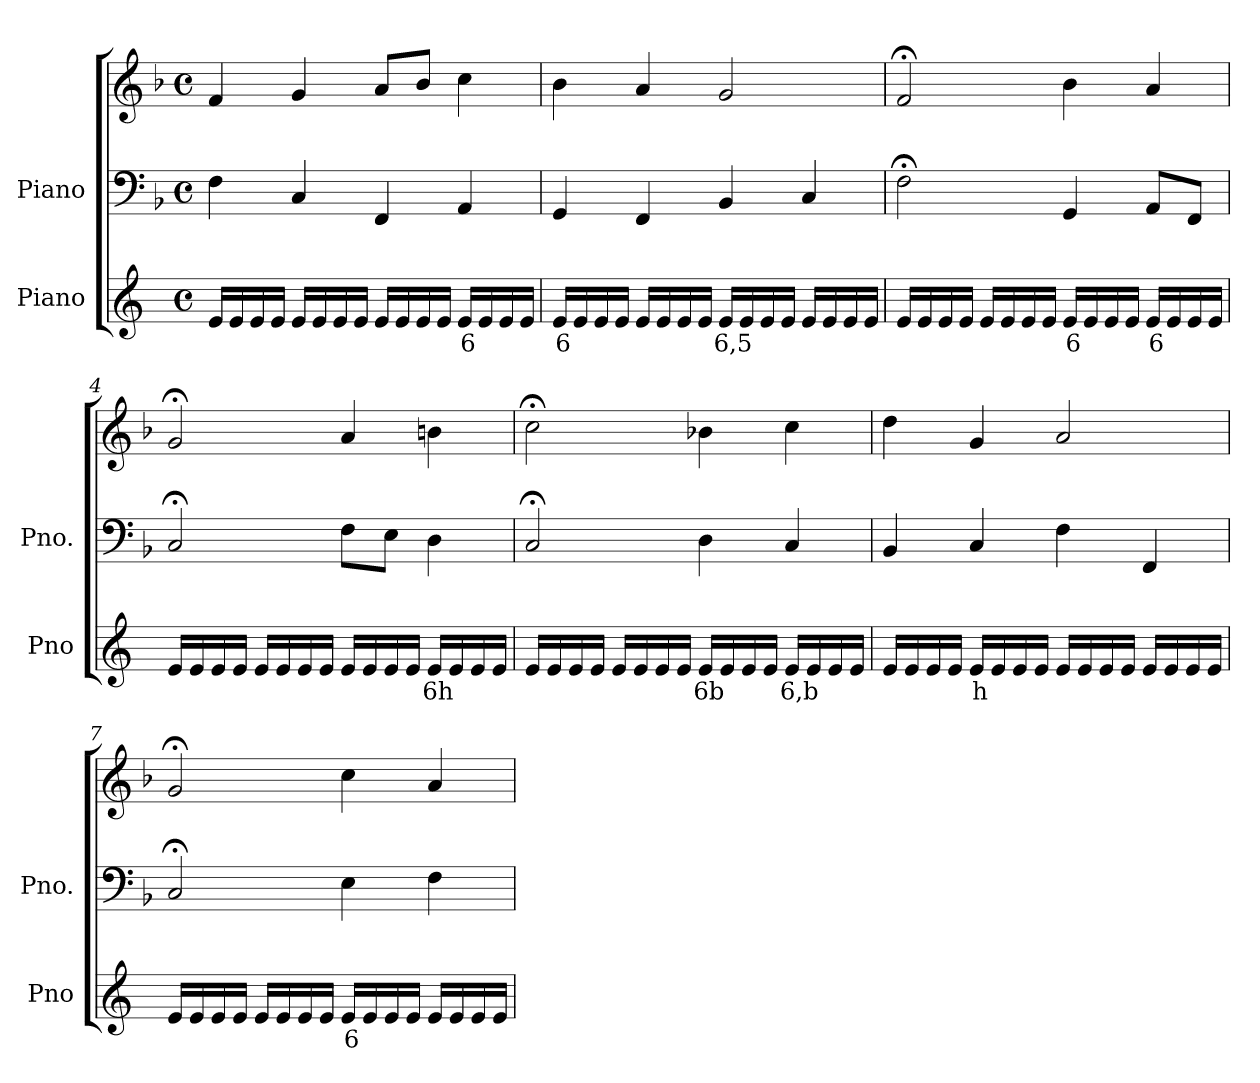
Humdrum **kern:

**kern	**text	**kern	**kern
*part2	*part2	*part1	*part1
*staff3	*staff3	*staff2	*staff1
*I"Piano	*	*I"Piano	*
*I'Pno	*	*I'Pno.	*
*clefG2	*	*clefF4	*clefG2
*k[]	*	*k[b-]	*k[b-]
*M4/4	*	*M4/4	*M4/4
*met(c)	*	*met(c)	*met(c)
=1	=1	=1	=1
16e/LL	.	4F\	4f/
16e/	.	.	.
16e/	.	.	.
16e/JJ	.	.	.
16e/LL	.	4C/	4g/
16e/	.	.	.
16e/	.	.	.
16e/JJ	.	.	.
16e/LL	.	4FF/	8a/L
16e/	.	.	.
16e/	.	.	8b-/J
16e/JJ	.	.	.
!	!LO:LY:b	!	!
16e/LL	6	4AA/	4cc\
16e/	.	.	.
16e/	.	.	.
16e/JJ	.	.	.
=2	=2	=2	=2
!	!LO:LY:b	!	!
16e/LL	6	4GG/	4b-\
16e/	.	.	.
16e/	.	.	.
16e/JJ	.	.	.
16e/LL	.	4FF/	4a/
16e/	.	.	.
16e/	.	.	.
16e/JJ	.	.	.
!	!LO:LY:b	!	!
16e/LL	6,5	4BB-/	2g/
16e/	.	.	.
16e/	.	.	.
16e/JJ	.	.	.
16e/LL	.	4C/	.
16e/	.	.	.
16e/	.	.	.
16e/JJ	.	.	.
=3	=3	=3	=3
16e/LL	.	2F;<\	2f;</
16e/	.	.	.
16e/	.	.	.
16e/JJ	.	.	.
16e/LL	.	.	.
16e/	.	.	.
16e/	.	.	.
16e/JJ	.	.	.
!	!LO:LY:b	!	!
16e/LL	6	4GG/	4b-\
16e/	.	.	.
16e/	.	.	.
16e/JJ	.	.	.
!	!LO:LY:b	!	!
16e/LL	6	8AA/L	4a/
16e/	.	.	.
!	!LO:LY:b	!	!
16e/	_	8FF/J	.
16e/JJ	.	.	.
=4	=4	=4	=4
16e/LL	.	2C;</	2g;</
16e/	.	.	.
16e/	.	.	.
16e/JJ	.	.	.
16e/LL	.	.	.
16e/	.	.	.
16e/	.	.	.
16e/JJ	.	.	.
16e/LL	.	8F\L	4a/
16e/	.	.	.
!	!LO:LY:b	!	!
16e/	_	8E\J	.
16e/JJ	.	.	.
!	!LO:LY:b	!	!
16e/LL	6h	4D\	4bn\
16e/	.	.	.
16e/	.	.	.
16e/JJ	.	.	.
=5	=5	=5	=5
16e/LL	.	2C;</	2cc;<\
16e/	.	.	.
16e/	.	.	.
16e/JJ	.	.	.
16e/LL	.	.	.
16e/	.	.	.
16e/	.	.	.
16e/JJ	.	.	.
!	!LO:LY:b	!	!
16e/LL	6b	4D\	4b-X\
16e/	.	.	.
16e/	.	.	.
16e/JJ	.	.	.
!	!LO:LY:b	!	!
16e/LL	6,b	4C/	4cc\
16e/	.	.	.
16e/	.	.	.
16e/JJ	.	.	.
=6	=6	=6	=6
16e/LL	.	4BB-/	4dd\
16e/	.	.	.
16e/	.	.	.
16e/JJ	.	.	.
!	!LO:LY:b	!	!
16e/LL	h	4C/	4g/
16e/	.	.	.
16e/	.	.	.
16e/JJ	.	.	.
16e/LL	.	4F\	2a/
16e/	.	.	.
16e/	.	.	.
16e/JJ	.	.	.
16e/LL	.	4FF/	.
16e/	.	.	.
16e/	.	.	.
16e/JJ	.	.	.
=7	=7	=7	=7
16e/LL	.	2C;</	2g;</
16e/	.	.	.
16e/	.	.	.
16e/JJ	.	.	.
16e/LL	.	.	.
16e/	.	.	.
16e/	.	.	.
16e/JJ	.	.	.
!	!LO:LY:b	!	!
16e/LL	6	4E\	4cc\
16e/	.	.	.
16e/	.	.	.
16e/JJ	.	.	.
16e/LL	.	4F\	4a/
16e/	.	.	.
16e/	.	.	.
16e/JJ	.	.	.
=	=	=	=
*-	*-	*-	*-
